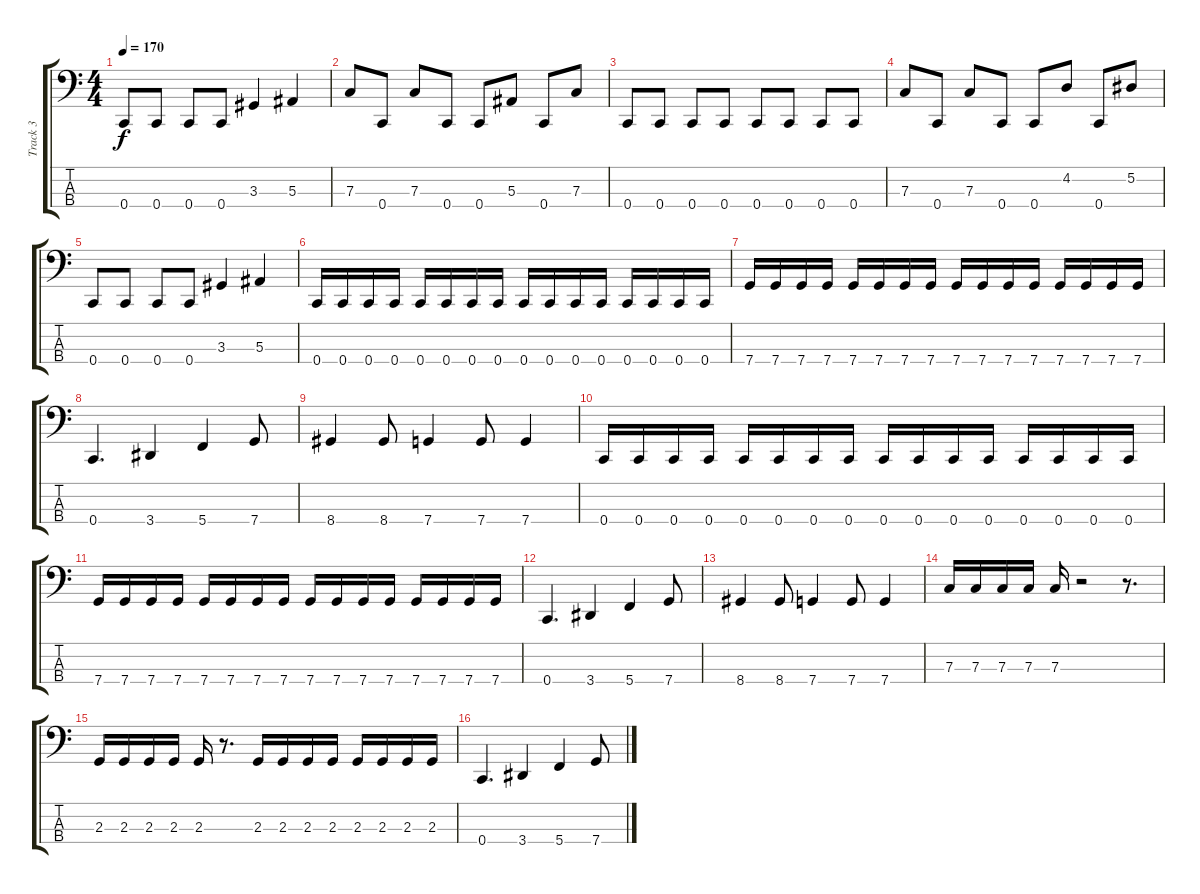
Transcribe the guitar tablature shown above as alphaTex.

\track ("Track 3" "Track 3") {instrument electricbasspick}
\staff {score tabs}
\tuning (Eb2 Bb1 F1 C1) {hide}
\ts (4 4)
\tempo 170
\clef f4
\ks c
0.4.8{dy f} 0.4.8 0.4.8 0.4.8 3.3.4 5.3.4 |
7.3.8 0.4.8 7.3.8 0.4.8 0.4.8 5.3.8 0.4.8 7.3.8 |
0.4.8 0.4.8 0.4.8 0.4.8 0.4.8 0.4.8 0.4.8 0.4.8 |
7.3.8 0.4.8 7.3.8 0.4.8 0.4.8 4.2.8 0.4.8 5.2.8 |
0.4.8 0.4.8 0.4.8 0.4.8 3.3.4 5.3.4 |
0.4.16 0.4.16 0.4.16 0.4.16 0.4.16 0.4.16 0.4.16 0.4.16 0.4.16 0.4.16 0.4.16 0.4.16 0.4.16 0.4.16 0.4.16 0.4.16 |
7.4.16 7.4.16 7.4.16 7.4.16 7.4.16 7.4.16 7.4.16 7.4.16 7.4.16 7.4.16 7.4.16 7.4.16 7.4.16 7.4.16 7.4.16 7.4.16 |
0.4.4{d} 3.4.4 5.4.4 7.4.8 |
8.4.4 8.4.8 7.4.4 7.4.8 7.4.4 |
0.4.16 0.4.16 0.4.16 0.4.16 0.4.16 0.4.16 0.4.16 0.4.16 0.4.16 0.4.16 0.4.16 0.4.16 0.4.16 0.4.16 0.4.16 0.4.16 |
7.4.16 7.4.16 7.4.16 7.4.16 7.4.16 7.4.16 7.4.16 7.4.16 7.4.16 7.4.16 7.4.16 7.4.16 7.4.16 7.4.16 7.4.16 7.4.16 |
0.4.4{d} 3.4.4 5.4.4 7.4.8 |
8.4.4 8.4.8 7.4.4 7.4.8 7.4.4 |
7.3.16 7.3.16 7.3.16 7.3.16 7.3.16 r.2 r.8{d} |
2.3.16 2.3.16 2.3.16 2.3.16 2.3.16 r.8{d} 2.3.16 2.3.16 2.3.16 2.3.16 2.3.16 2.3.16 2.3.16 2.3.16 |
0.4.4{d} 3.4.4 5.4.4 7.4.8
